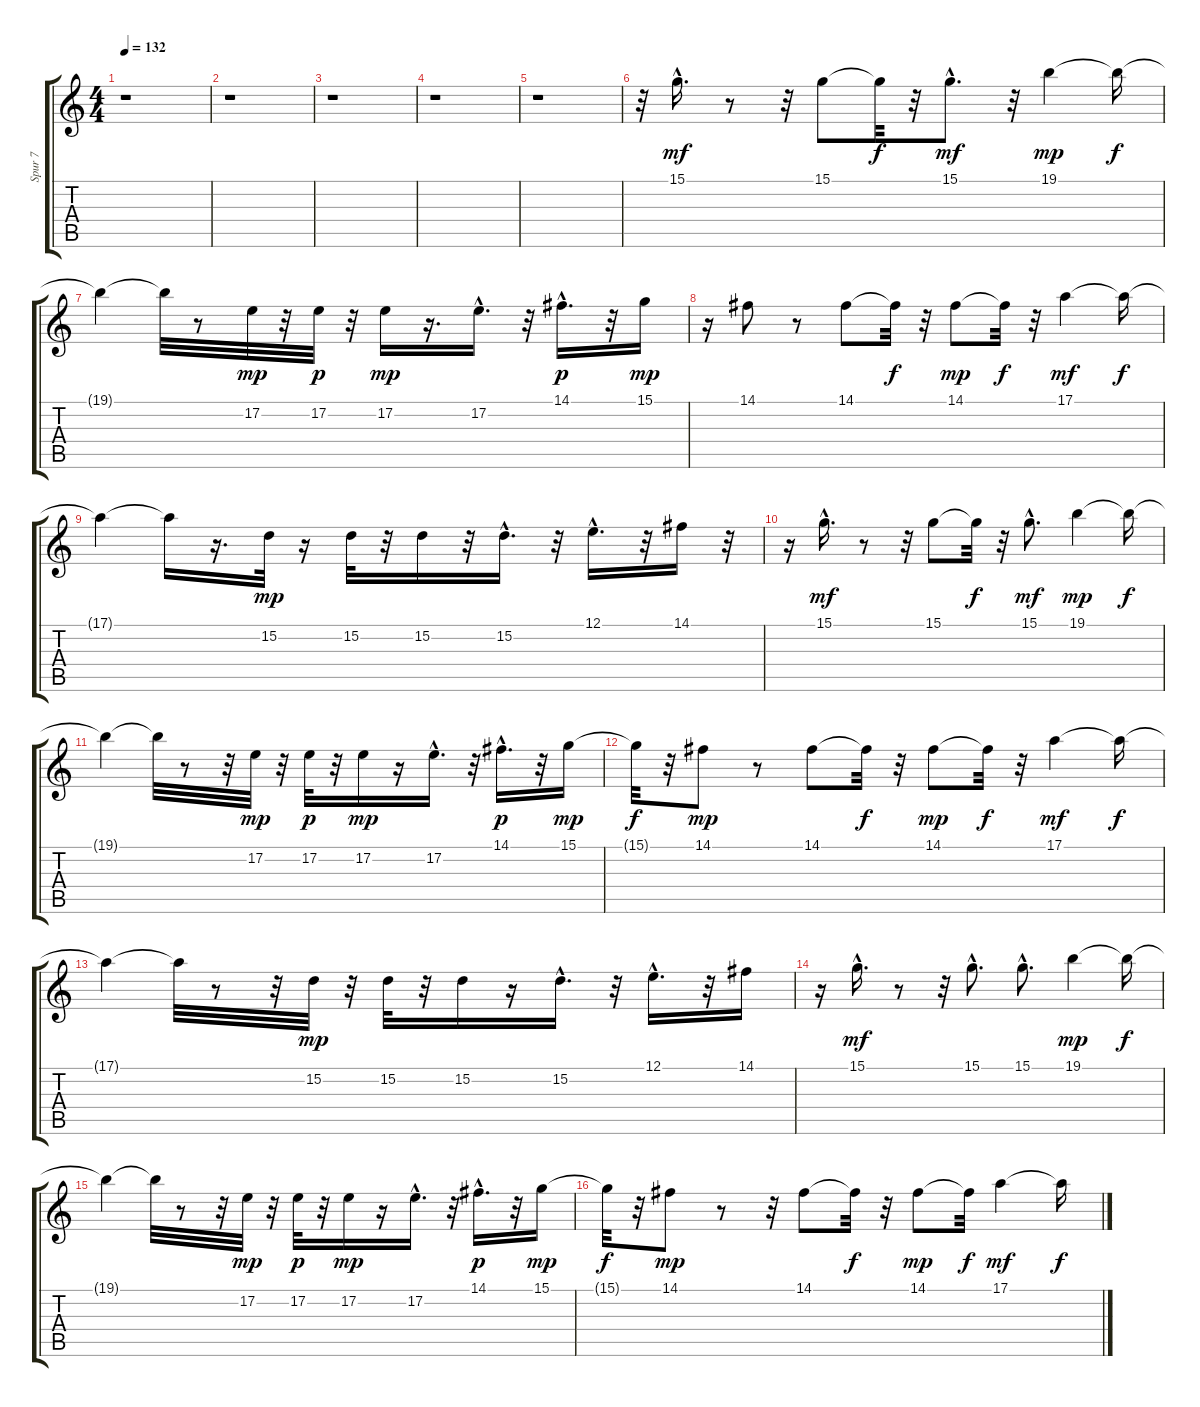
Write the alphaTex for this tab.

\track ("Spur 7" "Spur 7") {instrument synthbrass2}
\staff {score tabs}
\tuning (E4 B3 G3 D3 A2 E2) {hide}
\ts (4 4)
\tempo 132
\clef g2
\ks c
r.1{dy f} |
r.1 |
r.1 |
r.1 |
r.1 |
r.32 15.1{hac}.16{d dy mf} r.8 r.32 15.1.8 15.1{t}.32{dy f} r.32 15.1{hac}.8{d dy mf} r.32 19.1.4{dy mp} 19.1{t}.16{dy f} |
19.1{t}.4 19.1{t}.32 r.8 17.2.32{dy mp} r.32 17.2.32{dy p} r.32 17.2.16{dy mp} r.16{d} 17.2{hac}.16{d} r.32 14.1{hac}.16{d dy p} r.32 15.1.16{dy mp} |
r.16 14.1.8 r.8 14.1.8 14.1{t}.32{dy f} r.32 14.1.8{dy mp} 14.1{t}.32{dy f} r.32 17.1.4{dy mf} 17.1{t}.16{dy f} |
17.1{t}.4 17.1{t}.16 r.16{d} 15.2.32{dy mp} r.16 15.2.32 r.32 15.2.16 r.32 15.2{hac}.16{d} r.32 12.1{hac}.16{d} r.32 14.1.16 r.32 |
r.16 15.1{hac}.16{d dy mf} r.8 r.32 15.1.8 15.1{t}.32{dy f} r.32 15.1{hac}.8{d dy mf} 19.1.4{dy mp} 19.1{t}.16{dy f} |
19.1{t}.4 19.1{t}.32 r.8 r.32 17.2.32{dy mp} r.32 17.2.32{dy p} r.32 17.2.16{dy mp} r.16 17.2{hac}.16{d} r.32 14.1{hac}.16{d dy p} r.32 15.1.16{dy mp} |
15.1{t}.32{dy f} r.32 14.1.8{dy mp} r.8 14.1.8 14.1{t}.32{dy f} r.32 14.1.8{dy mp} 14.1{t}.32{dy f} r.32 17.1.4{dy mf} 17.1{t}.16{dy f} |
17.1{t}.4 17.1{t}.32 r.8 r.32 15.2.32{dy mp} r.32 15.2.32 r.32 15.2.16 r.16 15.2{hac}.16{d} r.32 12.1{hac}.16{d} r.32 14.1.16 |
r.16 15.1{hac}.16{d dy mf} r.8 r.32 15.1{hac}.8{d} 15.1{hac}.8{d} 19.1.4{dy mp} 19.1{t}.16{dy f} |
19.1{t}.4 19.1{t}.32 r.8 r.32 17.2.32{dy mp} r.32 17.2.32{dy p} r.32 17.2.16{dy mp} r.16 17.2{hac}.16{d} r.32 14.1{hac}.16{d dy p} r.32 15.1.16{dy mp} |
15.1{t}.32{dy f} r.32 14.1.8{dy mp} r.8 r.32 14.1.8 14.1{t}.32{dy f} r.32 14.1.8{dy mp} 14.1{t}.32{dy f} 17.1.4{dy mf} 17.1{t}.16{dy f}
